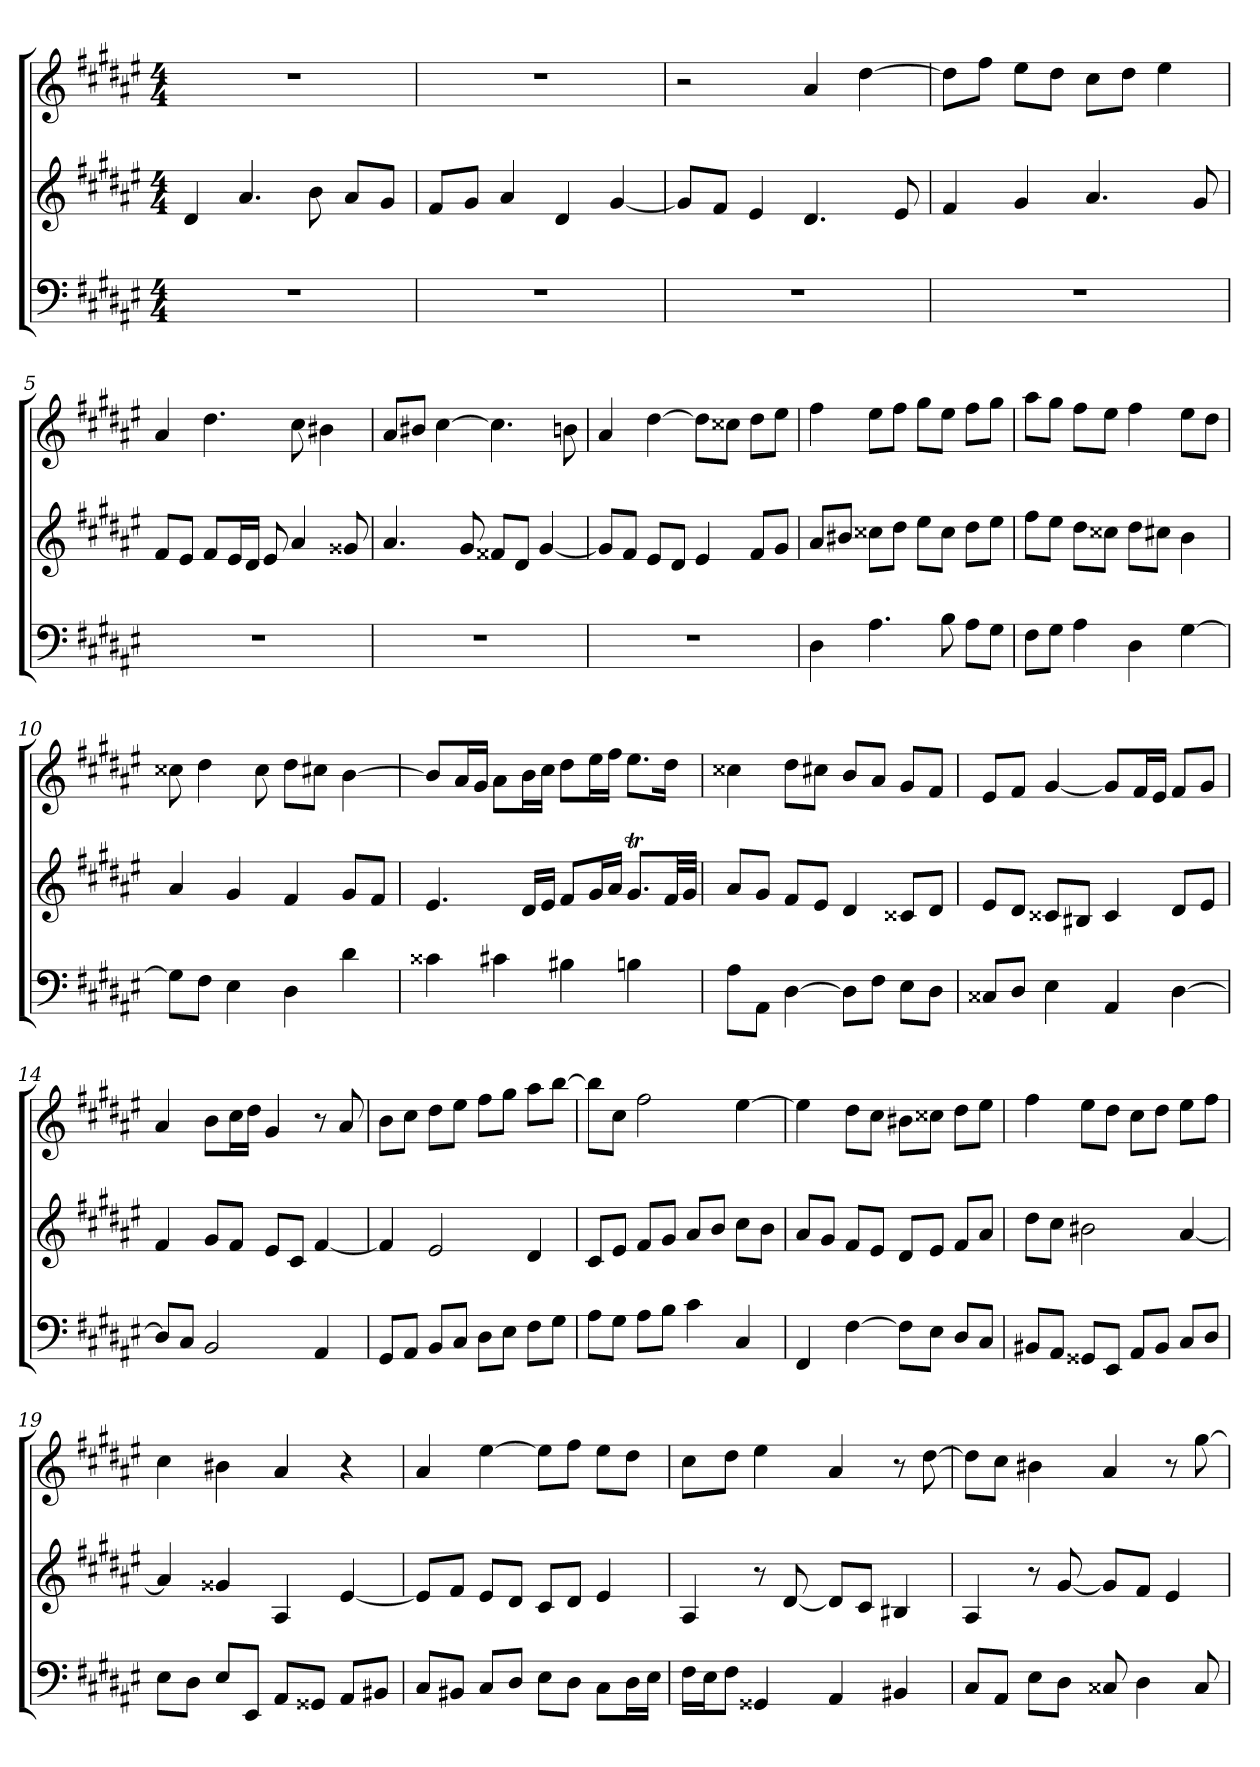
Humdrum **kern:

**kern	**kern	**kern
*part3	*part2	*part1
*staff3	*staff2	*staff1
*clefF4	*clefG2	*clefG2
*k[f#c#g#d#a#e#]	*k[f#c#g#d#a#e#]	*k[f#c#g#d#a#e#]
*d#:	*d#:	*d#:
*M4/4	*M4/4	*M4/4
=1	=1	=1
1r	4d#	1r
.	4.a#	.
.	8b	.
.	8a#/L	.
.	8g#/J	.
=2	=2	=2
1r	8f#/L	1r
.	8g#/J	.
.	4a#	.
.	4d#	.
.	[4g#	.
=3	=3	=3
1r	8g#/L]	2r
.	8f#/J	.
.	4e#	.
.	4.d#	4a#
.	.	[4dd#
.	8e#	.
=4	=4	=4
1r	4f#	8dd#\L]
.	.	8ff#\J
.	4g#	8ee#\L
.	.	8dd#\J
.	4.a#	8cc#\L
.	.	8dd#\J
.	.	4ee#
.	8g#	.
=5	=5	=5
1r	8f#/L	4a#
.	8e#/J	.
.	8f#/L	4.dd#
.	16e#/L	.
.	16d#/JJ	.
.	8e#	.
.	4a#	8cc#
.	.	4b#X
.	8g##X	.
=6	=6	=6
1r	4.a#	8a#/L
.	.	8b#X/J
.	.	[4cc#
.	8g#	.
.	8f##X/L	4.cc#]
.	8d#/J	.
.	[4g#	.
.	.	8bn
=7	=7	=7
1r	8g#/L]	4a#
.	8f#/J	.
.	8e#/L	[4dd#
.	8d#/J	.
.	4e#	8dd#\L]
.	.	8cc##X\J
.	8f#/L	8dd#\L
.	8g#/J	8ee#\J
=8	=8	=8
4D#	8a#/L	4ff#
.	8b#X/J	.
4.A#	8cc##X\L	8ee#\L
.	8dd#\J	8ff#\J
.	8ee#\L	8gg#\L
8B	8cc##\J	8ee#\J
8A#\L	8dd#\L	8ff#\L
8G#\J	8ee#\J	8gg#\J
=9	=9	=9
8F#\L	8ff#\L	8aa#\L
8G#\J	8ee#\J	8gg#\J
4A#	8dd#\L	8ff#\L
.	8cc##X\J	8ee#\J
4D#	8dd#\L	4ff#
.	8cc#X\J	.
[4G#	4b	8ee#\L
.	.	8dd#\J
=10	=10	=10
8G#\L]	4a#	8cc##X
8F#\J	.	4dd#
4E#	4g#	.
.	.	8cc##
4D#	4f#	8dd#\L
.	.	8cc#X\J
4d#	8g#/L	[4b
.	8f#/J	.
=11	=11	=11
4c##X	4.e#	8b/L]
.	.	16a#/L
.	.	16g#/JJ
4c#X	.	8a#\L
.	16d#/LL	16b\L
.	16e#/JJ	16cc#\JJ
4B#X	8f#/L	8dd#\L
.	16g#/L	16ee#\L
.	16a#/JJ	16ff#\JJ
4Bn	8.g#T/L	8.ee#\L
.	32f#/LL	16dd#\Jk
.	32g#/JJJ	.
=12	=12	=12
8A#\L	8a#/L	4cc##X
8AA#\J	8g#/J	.
[4D#	8f#/L	8dd#\L
.	8e#/J	8cc#X\J
8D#\L]	4d#	8b/L
8F#\J	.	8a#/J
8E#\L	8c##X/L	8g#/L
8D#\J	8d#/J	8f#/J
=13	=13	=13
8C##X/L	8e#/L	8e#/L
8D#/J	8d#/J	8f#/J
4E#	8c##X/L	[4g#
.	8B#X/J	.
4AA#	4c##	8g#/L]
.	.	16f#/L
.	.	16e#/JJ
[4D#	8d#/L	8f#/L
.	8e#/J	8g#/J
=14	=14	=14
8D#/L]	4f#	4a#
8C#/J	.	.
2BB	8g#/L	8b\L
.	8f#/J	16cc#\L
.	.	16dd#\JJ
.	8e#/L	4g#
.	8c#/J	.
4AA#	[4f#	8r
.	.	8a#
=15	=15	=15
8GG#/L	4f#]	8b\L
8AA#/J	.	8cc#\J
8BB/L	2e#	8dd#\L
8C#/J	.	8ee#\J
8D#\L	.	8ff#\L
8E#\J	.	8gg#\J
8F#\L	4d#	8aa#\L
8G#\J	.	[8bb\J
=16	=16	=16
8A#\L	8c#/L	8bb\L]
8G#\J	8e#/J	8cc#\J
8A#\L	8f#/L	2ff#
8B\J	8g#/J	.
4c#	8a#/L	.
.	8b/J	.
4C#	8cc#\L	[4ee#
.	8b\J	.
=17	=17	=17
4FF#	8a#/L	4ee#]
.	8g#/J	.
[4F#	8f#/L	8dd#\L
.	8e#/J	8cc#\J
8F#\L]	8d#/L	8b#X\L
8E#\J	8e#/J	8cc##X\J
8D#/L	8f#/L	8dd#\L
8C#/J	8a#/J	8ee#\J
=18	=18	=18
8BB#X/L	8dd#\L	4ff#
8AA#/J	8cc#\J	.
8GG##X/L	2b#X	8ee#\L
8EE#/J	.	8dd#\J
8AA#/L	.	8cc#\L
8BB#/J	.	8dd#\J
8C#/L	[4a#	8ee#\L
8D#/J	.	8ff#\J
=19	=19	=19
8E#\L	4a#]	4cc#
8D#\J	.	.
8E#/L	4g##X	4b#X
8EE#/J	.	.
8AA#/L	4A#	4a#
8GG##X/J	.	.
8AA#/L	[4e#	4r
8BB#X/J	.	.
=20	=20	=20
8C#/L	8e#/L]	4a#
8BB#X/J	8f#/J	.
8C#/L	8e#/L	[4ee#
8D#/J	8d#/J	.
8E#\L	8c#/L	8ee#\L]
8D#\J	8d#/J	8ff#\J
8C#\L	4e#	8ee#\L
16D#\L	.	8dd#\J
16E#\JJ	.	.
=21	=21	=21
16F#\LL	4A#	8cc#\L
16E#\J	.	.
8F#\J	.	8dd#\J
4GG##X	8r	4ee#
.	[8d#	.
4AA#	8d#/L]	4a#
.	8c#/J	.
4BB#X	4B#X	8r
.	.	[8dd#
=22	=22	=22
8C#/L	4A#	8dd#\L]
8AA#/J	.	8cc#\J
8E#\L	8r	4b#X
8D#\J	[8g#	.
8C##X	8g#/L]	4a#
4D#	8f#/J	.
.	4e#	8r
8C##	.	[8gg#
=	=	=
*-	*-	*-
